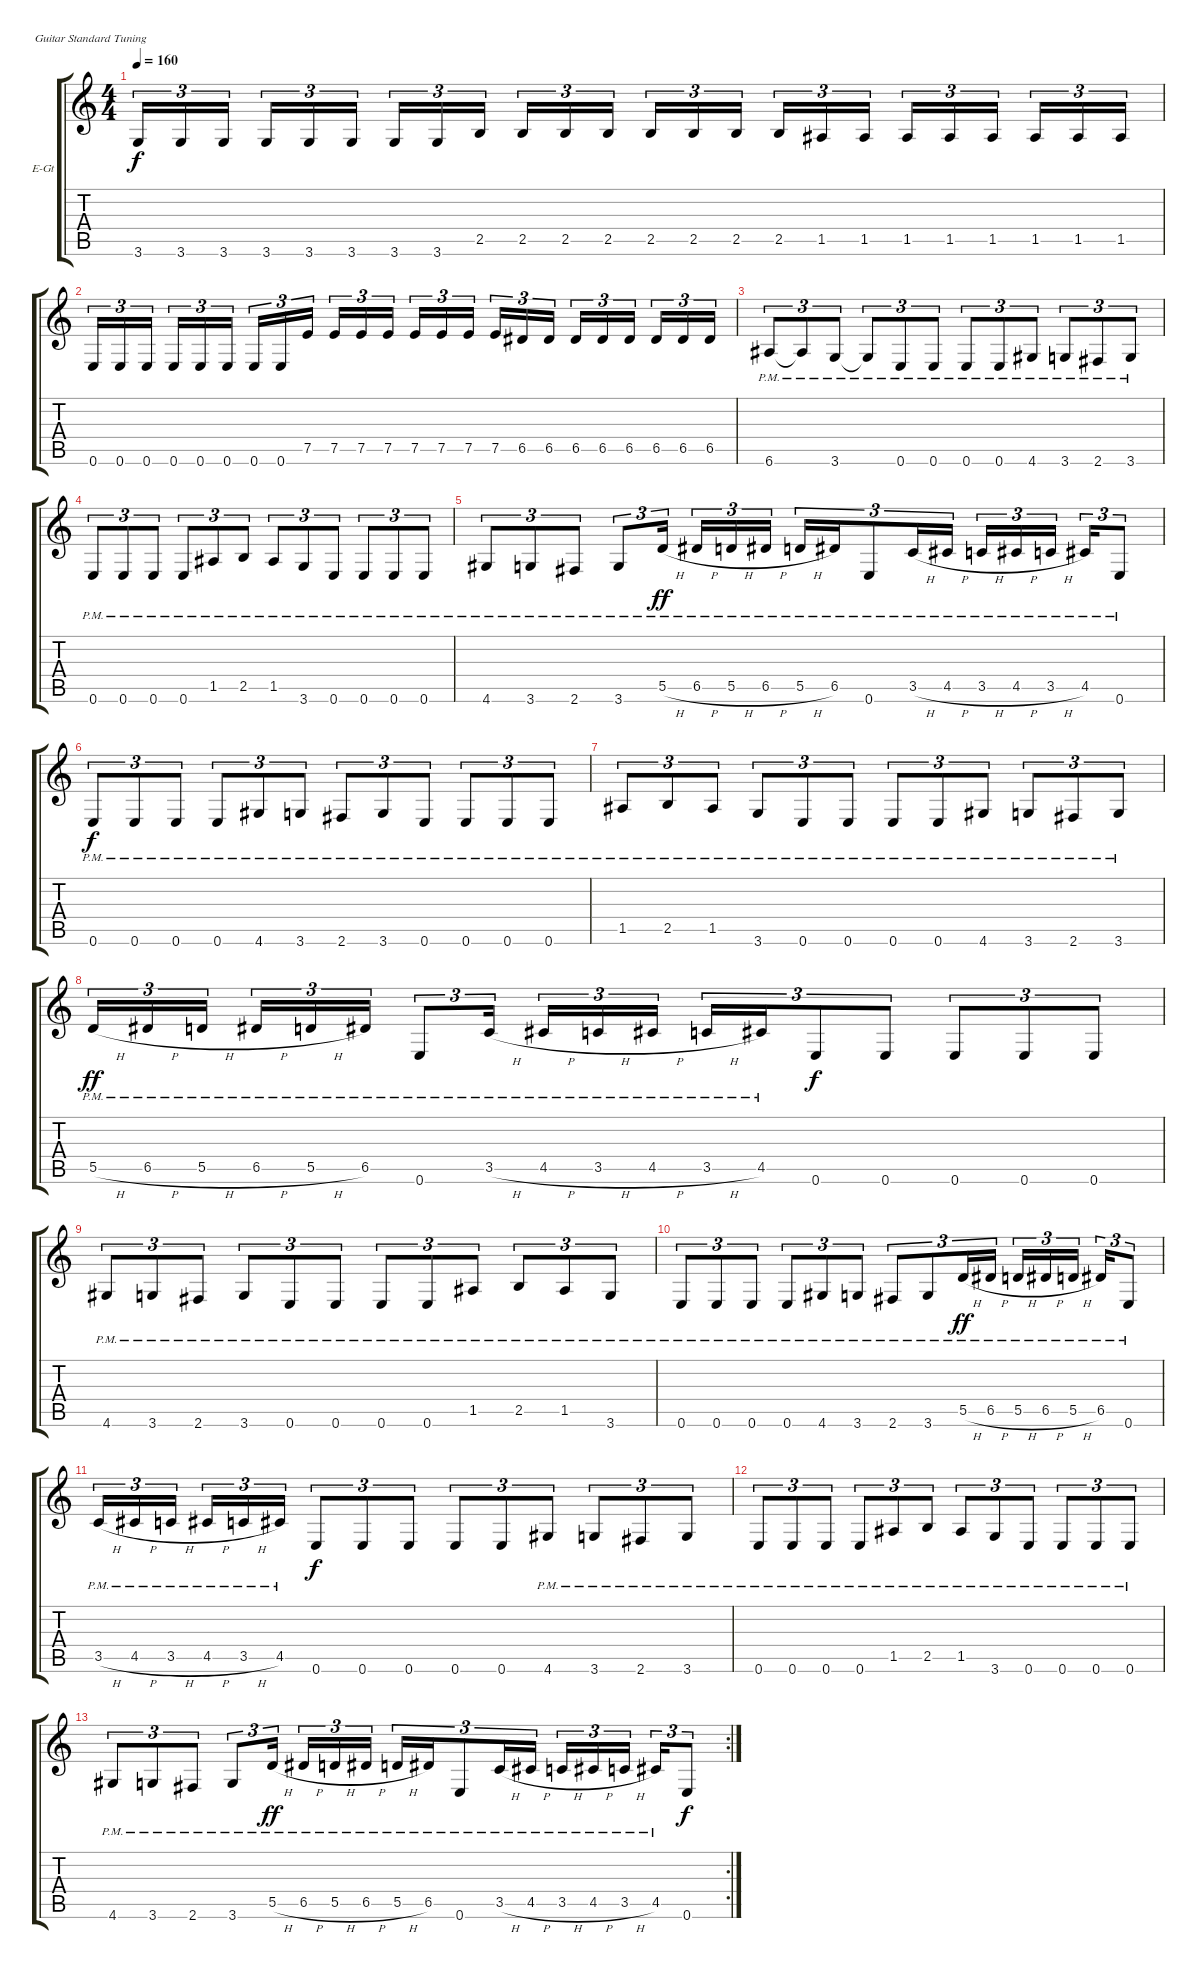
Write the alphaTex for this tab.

\defaultSystemsLayout 4
\bracketExtendMode groupsimilarinstruments
\firstSystemTrackNameOrientation horizontal
\otherSystemsTrackNameOrientation horizontal
\track ("Rhythm Guitar" "E-Gt") {instrument distortionguitar}
\staff {score tabs}
\tuning (E4 B3 G3 D3 A2 E2)
\ts (4 4)
\tempo 160
\clef g2
\ks c
3.6.16{tu (3 2) dy f} 3.6.16{tu (3 2)} 3.6.16{tu (3 2)} 3.6.16{tu (3 2)} 3.6.16{tu (3 2)} 3.6.16{tu (3 2)} 3.6.16{tu (3 2)} 3.6.16{tu (3 2)} 2.5.16{tu (3 2)} 2.5.16{tu (3 2)} 2.5.16{tu (3 2)} 2.5.16{tu (3 2)} 2.5.16{tu (3 2)} 2.5.16{tu (3 2)} 2.5.16{tu (3 2)} 2.5.16{tu (3 2)} 1.5.16{tu (3 2)} 1.5.16{tu (3 2)} 1.5.16{tu (3 2)} 1.5.16{tu (3 2)} 1.5.16{tu (3 2)} 1.5.16{tu (3 2)} 1.5.16{tu (3 2)} 1.5.16{tu (3 2)} |
0.6.16{tu (3 2)} 0.6.16{tu (3 2)} 0.6.16{tu (3 2)} 0.6.16{tu (3 2)} 0.6.16{tu (3 2)} 0.6.16{tu (3 2)} 0.6.16{tu (3 2)} 0.6.16{tu (3 2)} 7.5.16{tu (3 2)} 7.5.16{tu (3 2)} 7.5.16{tu (3 2)} 7.5.16{tu (3 2)} 7.5.16{tu (3 2)} 7.5.16{tu (3 2)} 7.5.16{tu (3 2)} 7.5.16{tu (3 2)} 6.5.16{tu (3 2)} 6.5.16{tu (3 2)} 6.5.16{tu (3 2)} 6.5.16{tu (3 2)} 6.5.16{tu (3 2)} 6.5.16{tu (3 2)} 6.5.16{tu (3 2)} 6.5.16{tu (3 2)} |
6.6{pm}.8{tu (3 2)} 6.6{pm t}.8{tu (3 2)} 3.6{pm}.8{tu (3 2)} 3.6{pm t}.8{tu (3 2)} 0.6{pm}.8{tu (3 2)} 0.6{pm}.8{tu (3 2)} 0.6{pm}.8{tu (3 2)} 0.6{pm}.8{tu (3 2)} 4.6{pm}.8{tu (3 2)} 3.6{pm}.8{tu (3 2)} 2.6{pm}.8{tu (3 2)} 3.6{pm}.8{tu (3 2)} |
0.6{pm}.8{tu (3 2)} 0.6{pm}.8{tu (3 2)} 0.6{pm}.8{tu (3 2)} 0.6{pm}.8{tu (3 2)} 1.5{pm}.8{tu (3 2)} 2.5{pm}.8{tu (3 2)} 1.5{pm}.8{tu (3 2)} 3.6{pm}.8{tu (3 2)} 0.6{pm}.8{tu (3 2)} 0.6{pm}.8{tu (3 2)} 0.6{pm}.8{tu (3 2)} 0.6{pm}.8{tu (3 2)} |
4.6{pm}.8{tu (3 2)} 3.6{pm}.8{tu (3 2)} 2.6{pm}.8{tu (3 2)} 3.6{pm}.8{tu (3 2)} 5.5{h pm}.16{tu (3 2) dy ff} 6.5{h pm}.16{tu (3 2)} 5.5{h pm}.16{tu (3 2)} 6.5{h pm}.16{tu (3 2)} 5.5{h pm}.16{tu (3 2)} 6.5{pm}.16{tu (3 2)} 0.6{pm}.8{tu (3 2)} 3.5{h pm}.16{tu (3 2)} 4.5{h pm}.16{tu (3 2)} 3.5{h pm}.16{tu (3 2)} 4.5{h pm}.16{tu (3 2)} 3.5{h pm}.16{tu (3 2)} 4.5{pm}.16{tu (3 2)} 0.6{pm}.8{tu (3 2)} |
0.6{pm}.8{tu (3 2) dy f} 0.6{pm}.8{tu (3 2)} 0.6{pm}.8{tu (3 2)} 0.6{pm}.8{tu (3 2)} 4.6{pm}.8{tu (3 2)} 3.6{pm}.8{tu (3 2)} 2.6{pm}.8{tu (3 2)} 3.6{pm}.8{tu (3 2)} 0.6{pm}.8{tu (3 2)} 0.6{pm}.8{tu (3 2)} 0.6{pm}.8{tu (3 2)} 0.6{pm}.8{tu (3 2)} |
1.5{pm}.8{tu (3 2)} 2.5{pm}.8{tu (3 2)} 1.5{pm}.8{tu (3 2)} 3.6{pm}.8{tu (3 2)} 0.6{pm}.8{tu (3 2)} 0.6{pm}.8{tu (3 2)} 0.6{pm}.8{tu (3 2)} 0.6{pm}.8{tu (3 2)} 4.6{pm}.8{tu (3 2)} 3.6{pm}.8{tu (3 2)} 2.6{pm}.8{tu (3 2)} 3.6{pm}.8{tu (3 2)} |
5.5{h pm}.16{tu (3 2) dy ff} 6.5{h pm}.16{tu (3 2)} 5.5{h pm}.16{tu (3 2)} 6.5{h pm}.16{tu (3 2)} 5.5{h pm}.16{tu (3 2)} 6.5{pm}.16{tu (3 2)} 0.6{pm}.8{tu (3 2)} 3.5{h pm}.16{tu (3 2)} 4.5{h pm}.16{tu (3 2)} 3.5{h pm}.16{tu (3 2)} 4.5{h pm}.16{tu (3 2)} 3.5{h pm}.16{tu (3 2)} 4.5{pm}.16{tu (3 2)} 0.6.8{tu (3 2) dy f} 0.6.8{tu (3 2)} 0.6.8{tu (3 2)} 0.6.8{tu (3 2)} 0.6.8{tu (3 2)} |
4.6{pm}.8{tu (3 2)} 3.6{pm}.8{tu (3 2)} 2.6{pm}.8{tu (3 2)} 3.6{pm}.8{tu (3 2)} 0.6{pm}.8{tu (3 2)} 0.6{pm}.8{tu (3 2)} 0.6{pm}.8{tu (3 2)} 0.6{pm}.8{tu (3 2)} 1.5{pm}.8{tu (3 2)} 2.5{pm}.8{tu (3 2)} 1.5{pm}.8{tu (3 2)} 3.6{pm}.8{tu (3 2)} |
0.6{pm}.8{tu (3 2)} 0.6{pm}.8{tu (3 2)} 0.6{pm}.8{tu (3 2)} 0.6{pm}.8{tu (3 2)} 4.6{pm}.8{tu (3 2)} 3.6{pm}.8{tu (3 2)} 2.6{pm}.8{tu (3 2)} 3.6{pm}.8{tu (3 2)} 5.5{h pm}.16{tu (3 2) dy ff} 6.5{h pm}.16{tu (3 2)} 5.5{h pm}.16{tu (3 2)} 6.5{h pm}.16{tu (3 2)} 5.5{h pm}.16{tu (3 2)} 6.5{pm}.16{tu (3 2)} 0.6{pm}.8{tu (3 2)} |
3.5{h pm}.16{tu (3 2)} 4.5{h pm}.16{tu (3 2)} 3.5{h pm}.16{tu (3 2)} 4.5{h pm}.16{tu (3 2)} 3.5{h pm}.16{tu (3 2)} 4.5{pm}.16{tu (3 2)} 0.6.8{tu (3 2) dy f} 0.6.8{tu (3 2)} 0.6.8{tu (3 2)} 0.6.8{tu (3 2)} 0.6.8{tu (3 2)} 4.6{pm}.8{tu (3 2)} 3.6{pm}.8{tu (3 2)} 2.6{pm}.8{tu (3 2)} 3.6{pm}.8{tu (3 2)} |
0.6{pm}.8{tu (3 2)} 0.6{pm}.8{tu (3 2)} 0.6{pm}.8{tu (3 2)} 0.6{pm}.8{tu (3 2)} 1.5{pm}.8{tu (3 2)} 2.5{pm}.8{tu (3 2)} 1.5{pm}.8{tu (3 2)} 3.6{pm}.8{tu (3 2)} 0.6{pm}.8{tu (3 2)} 0.6{pm}.8{tu (3 2)} 0.6{pm}.8{tu (3 2)} 0.6{pm}.8{tu (3 2)} |
\rc 2
4.6{pm}.8{tu (3 2)} 3.6{pm}.8{tu (3 2)} 2.6{pm}.8{tu (3 2)} 3.6{pm}.8{tu (3 2)} 5.5{h pm}.16{tu (3 2) dy ff} 6.5{h pm}.16{tu (3 2)} 5.5{h pm}.16{tu (3 2)} 6.5{h pm}.16{tu (3 2)} 5.5{h pm}.16{tu (3 2)} 6.5{pm}.16{tu (3 2)} 0.6{pm}.8{tu (3 2)} 3.5{h pm}.16{tu (3 2)} 4.5{h pm}.16{tu (3 2)} 3.5{h pm}.16{tu (3 2)} 4.5{h pm}.16{tu (3 2)} 3.5{h pm}.16{tu (3 2)} 4.5{pm}.16{tu (3 2)} 0.6.8{tu (3 2) dy f}
